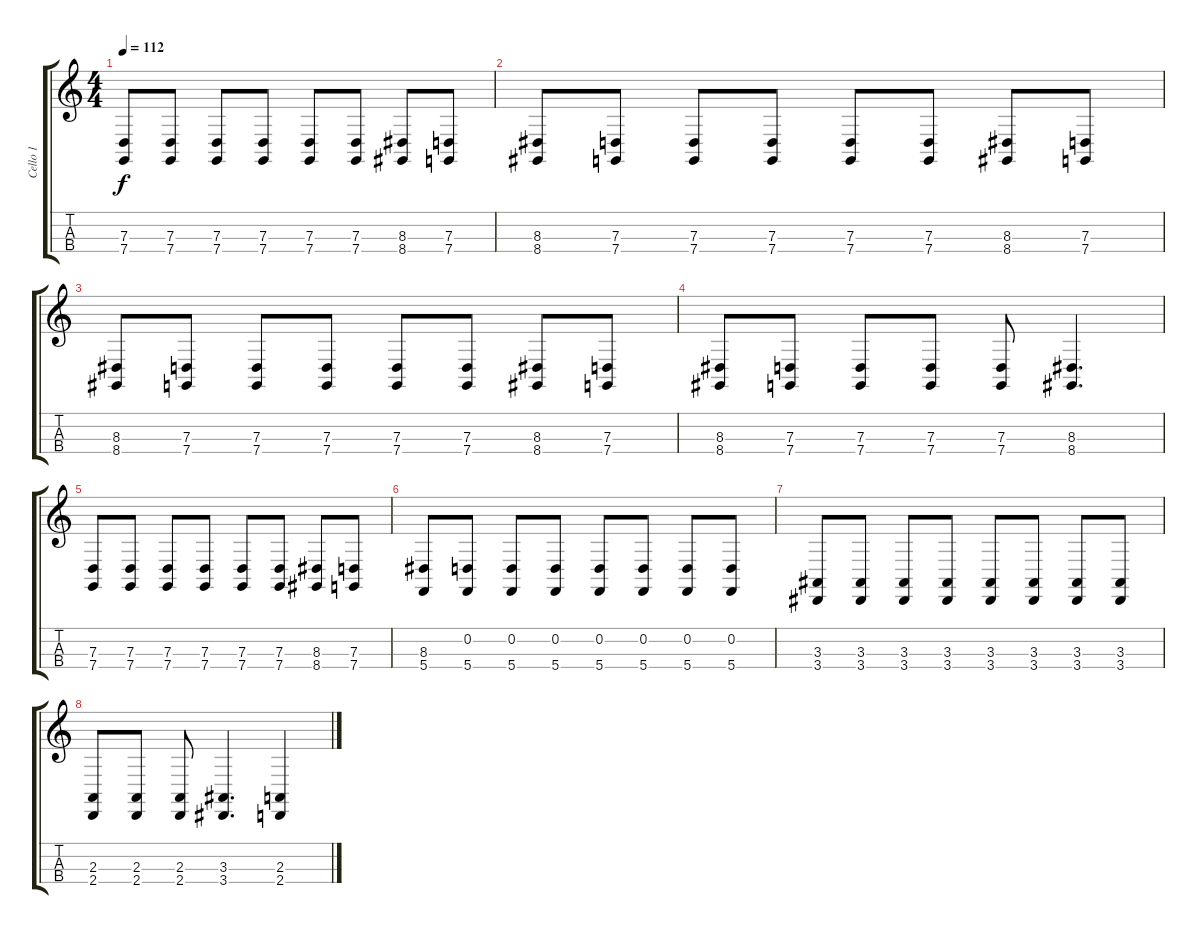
\track ("Cello 1" "Cello 1") {instrument cello}
\staff {score tabs}
\tuning (A3 D3 G2 C2) {hide}
\ts (4 4)
\tempo 112
\clef g2
\ks c
(7.3 7.4).8{dy f} (7.3 7.4).8 (7.3 7.4).8 (7.3 7.4).8 (7.3 7.4).8 (7.3 7.4).8 (8.3 8.4).8 (7.3 7.4).8 |
(8.3 8.4).8 (7.3 7.4).8 (7.3 7.4).8 (7.3 7.4).8 (7.3 7.4).8 (7.3 7.4).8 (8.3 8.4).8 (7.3 7.4).8 |
(8.3 8.4).8 (7.3 7.4).8 (7.3 7.4).8 (7.3 7.4).8 (7.3 7.4).8 (7.3 7.4).8 (8.3 8.4).8 (7.3 7.4).8 |
(8.3 8.4).8 (7.3 7.4).8 (7.3 7.4).8 (7.3 7.4).8 (7.3 7.4).8 (8.3 8.4).4{d} |
(7.3 7.4).8 (7.3 7.4).8 (7.3 7.4).8 (7.3 7.4).8 (7.3 7.4).8 (7.3 7.4).8 (8.3 8.4).8 (7.3 7.4).8 |
(8.3 5.4).8 (0.2 5.4).8 (0.2 5.4).8 (0.2 5.4).8 (0.2 5.4).8 (0.2 5.4).8 (0.2 5.4).8 (0.2 5.4).8 |
(3.3 3.4).8 (3.3 3.4).8 (3.3 3.4).8 (3.3 3.4).8 (3.3 3.4).8 (3.3 3.4).8 (3.3 3.4).8 (3.3 3.4).8 |
(2.3 2.4).8 (2.3 2.4).8 (2.3 2.4).8 (3.3 3.4).4{d} (2.3 2.4).4
